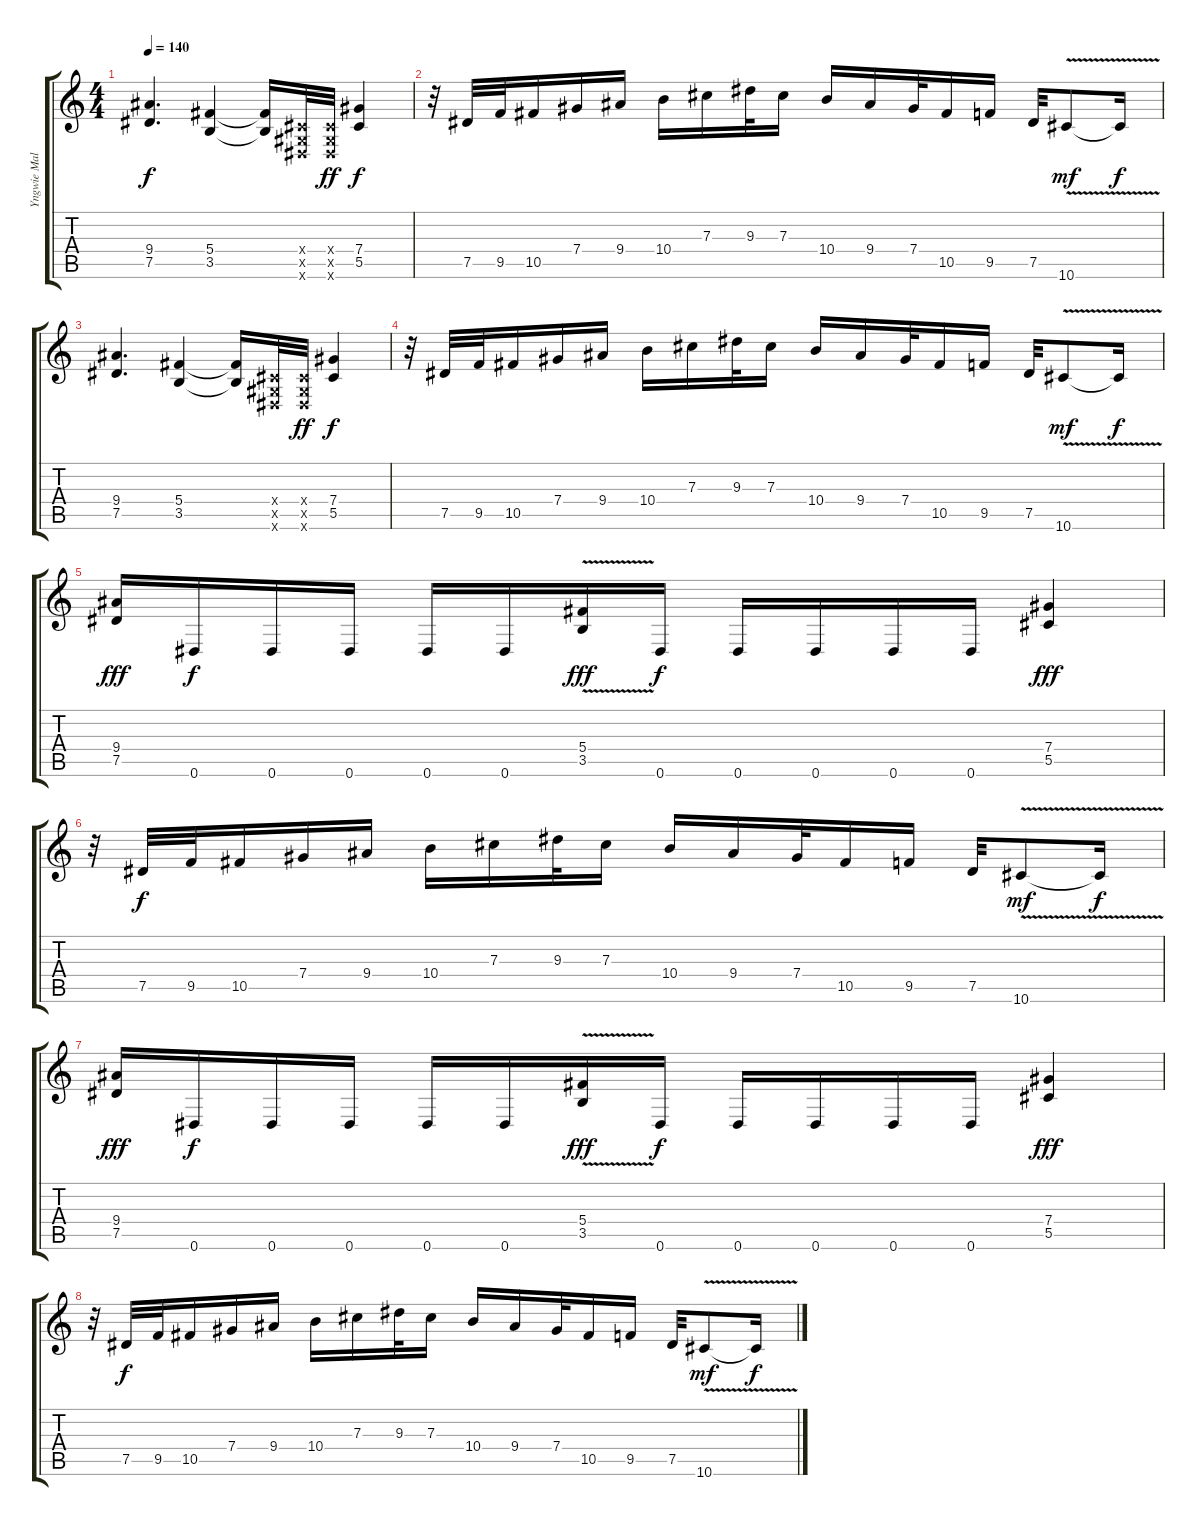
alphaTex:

\track ("Yngwie Malmsteen" "Yngwie Mal") {instrument distortionguitar}
\staff {score tabs}
\tuning (Eb4 Bb3 Gb3 Db3 Ab2 Eb2) {hide}
\ts (4 4)
\tempo 140
\clef g2
\ks c
(9.4 7.5).4{d dy f} (5.4 3.5).4 (5.4{t} 3.5{t}).16 (0.4{x} 0.5{x} 0.6{x}).32 (0.4{x} 0.5{x} 0.6{x}).32{dy ff} (7.4 5.5).4{dy f} |
r.32 7.5.32 9.5.32 10.5.16 7.4.16 9.4.16 10.4.16 7.3.16 9.3.32 7.3.16 10.4.16 9.4.16 7.4.32 10.5.16 9.5.16 7.5.32 10.6{v}.8{dy mf} 10.6{t}.16{dy f} |
(9.4 7.5).4{d} (5.4 3.5).4 (5.4{t} 3.5{t}).16 (0.4{x} 0.5{x} 0.6{x}).32 (0.4{x} 0.5{x} 0.6{x}).32{dy ff} (7.4 5.5).4{dy f} |
r.32 7.5.32 9.5.32 10.5.16 7.4.16 9.4.16 10.4.16 7.3.16 9.3.32 7.3.16 10.4.16 9.4.16 7.4.32 10.5.16 9.5.16 7.5.32 10.6{v}.8{dy mf} 10.6{t}.16{dy f} |
(9.4 7.5).16{dy fff} 0.6.16{dy f} 0.6.16 0.6.16 0.6.16 0.6.16 (5.4{v} 3.5{v}).16{dy fff} 0.6.16{dy f} 0.6.16 0.6.16 0.6.16 0.6.16 (7.4 5.5).4{dy fff} |
r.32 7.5.32{dy f} 9.5.32 10.5.16 7.4.16 9.4.16 10.4.16 7.3.16 9.3.32 7.3.16 10.4.16 9.4.16 7.4.32 10.5.16 9.5.16 7.5.32 10.6{v}.8{dy mf} 10.6{t}.16{dy f} |
(9.4 7.5).16{dy fff} 0.6.16{dy f} 0.6.16 0.6.16 0.6.16 0.6.16 (5.4{v} 3.5{v}).16{dy fff} 0.6.16{dy f} 0.6.16 0.6.16 0.6.16 0.6.16 (7.4 5.5).4{dy fff} |
r.32 7.5.32{dy f} 9.5.32 10.5.16 7.4.16 9.4.16 10.4.16 7.3.16 9.3.32 7.3.16 10.4.16 9.4.16 7.4.32 10.5.16 9.5.16 7.5.32 10.6{v}.8{dy mf} 10.6{t}.16{dy f}
